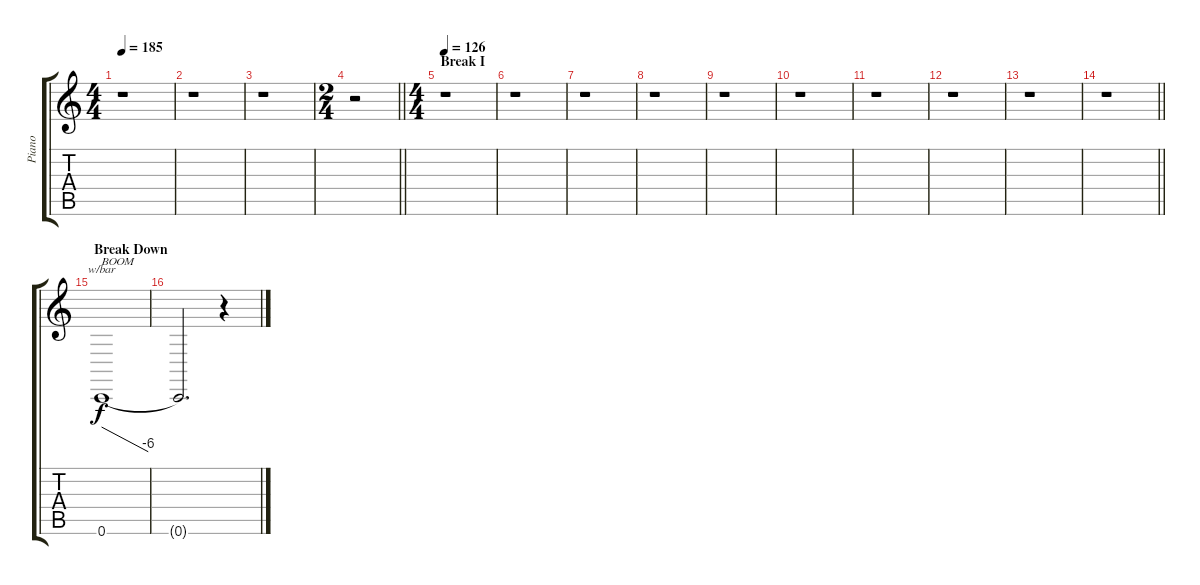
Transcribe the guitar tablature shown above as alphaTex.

\track ("Piano" "Piano") {instrument acousticgrandpiano}
\staff {score tabs}
\tuning (D4 A3 F3 C3 G2 C2) {hide}
\ts (4 4)
\tempo 185
\clef g2
\ks c
r.1{dy f} |
r.1 |
r.1 |
\ts (2 4)
\barLineRight lightlight
r.2 |
\ts (4 4)
\section ("" "Break I")
\tempo 126
r.1 |
r.1 |
r.1 |
r.1 |
r.1 |
r.1 |
r.1 |
r.1 |
r.1 |
\barLineRight lightlight
r.1 |
\section ("" "Break Down")
0.6.1{tbe (dive default 0 0 60 -24) txt "BOOM" volume 16 instrument ocarina} |
0.6{t}.2{d} r.4
